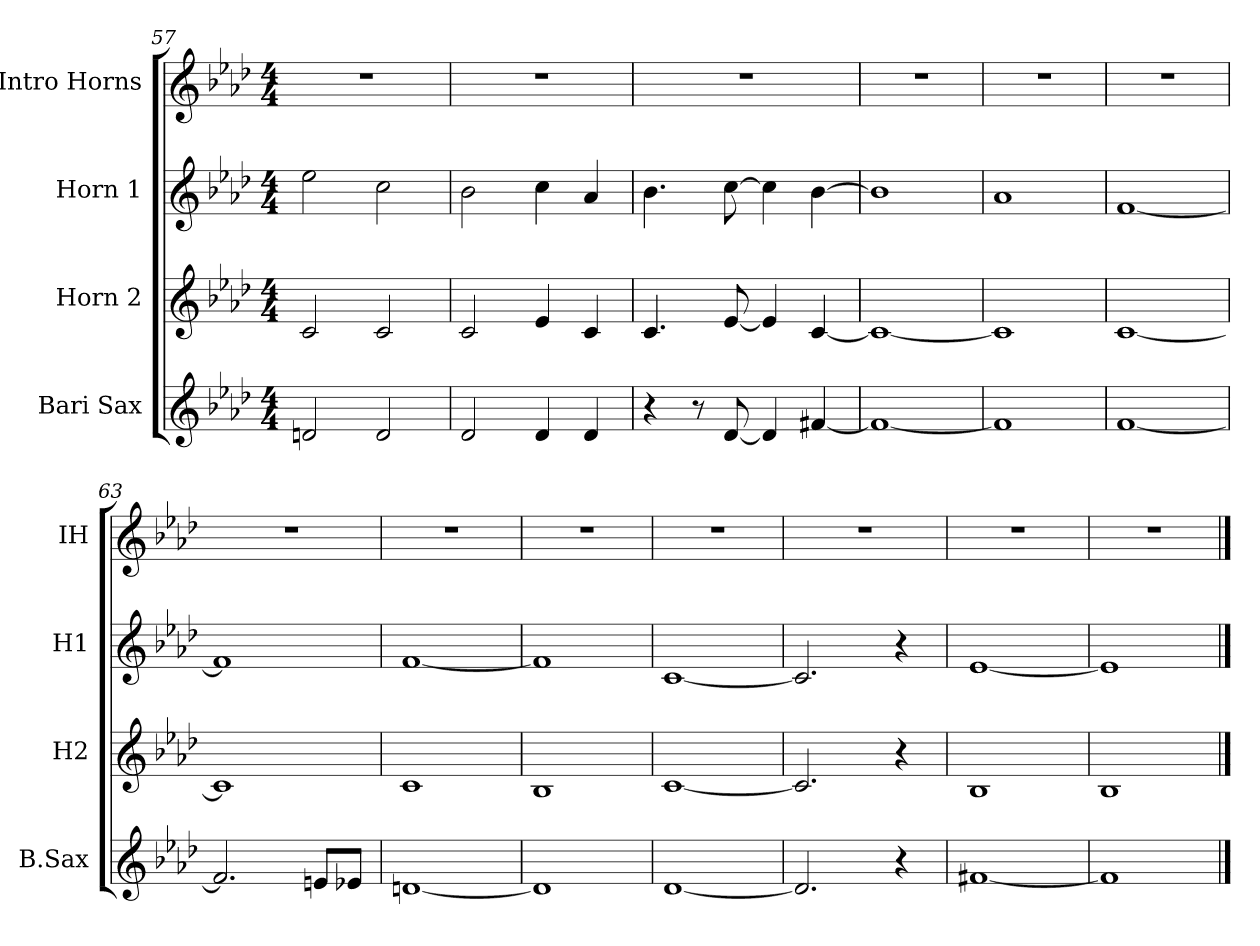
**kern	**kern	**kern	**kern
*part4	*part3	*part2	*part1
*staff4	*staff3	*staff2	*staff1
*I"Bari Sax	*I"Horn 2	*I"Horn 1	*I"Intro Horns
*I'B.Sax	*I'H2	*I'H1	*I'IH
*clefG2	*clefG2	*clefG2	*clefG2
*k[b-e-a-d-]	*k[b-e-a-d-]	*k[b-e-a-d-]	*k[b-e-a-d-]
*A-:	*A-:	*A-:	*A-:
*M4/4	*M4/4	*M4/4	*M4/4
=57	=57	=57	=57
2dn/	2c/	2ee-\	1r
2d/	2c/	2cc\	.
=58	=58	=58	=58
2d-/	2c/	2b-\	1r
4d-/	4e-/	4cc\	.
4d-/	4c/	4a-/	.
=59	=59	=59	=59
4r	4.c/	4.b-\	1r
8r	.	.	.
[8d-/	[8e-/	[8cc\	.
4d-/]	4e-/]	4cc\]	.
[4f#X/	[4c/	[4b-\	.
=60	=60	=60	=60
1f#_	1c_	1b-]	1r
=61	=61	=61	=61
1f#]	1c]	1a-	1r
!!LO:PB:g=z
=62	=62	=62	=62
[1f	[1c	[1f	1r
=63	=63	=63	=63
2.f/]	1c]	1f]	1r
8en/L	.	.	.
8e-X/J	.	.	.
=64	=64	=64	=64
[1dn	1c	[1f	1r
=65	=65	=65	=65
1d]	1B-	1f]	1r
=66	=66	=66	=66
[1d-	[1c	[1c	1r
=67	=67	=67	=67
2.d-/]	2.c/]	2.c/]	1r
4r	4r	4r	.
=68	=68	=68	=68
[1f#X	1B-	[1e-	1r
!!LO:LB:g=z
=69	=69	=69	=69
1f#]	1B-	1e-]	1r
==	==	==	==
*-	*-	*-	*-
